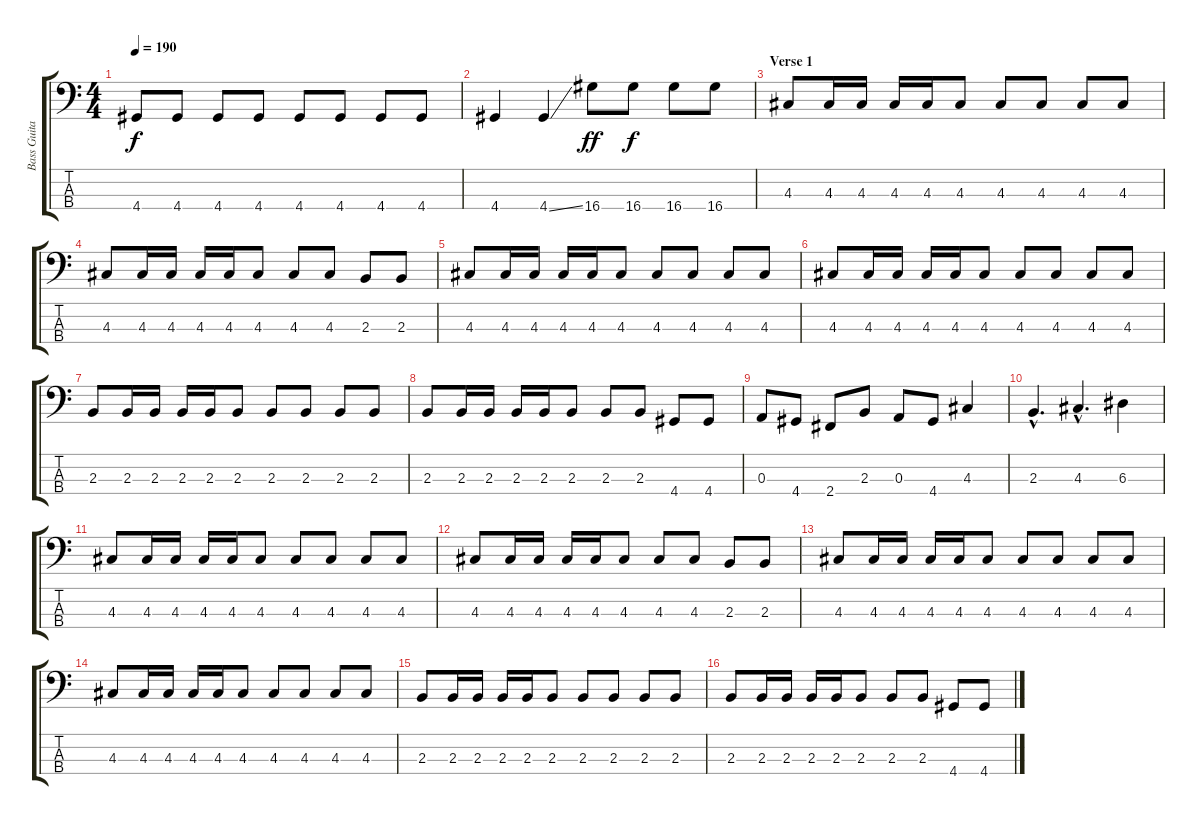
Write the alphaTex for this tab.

\track ("Bass Guitar" "Bass Guita") {instrument electricbassfinger}
\staff {score tabs}
\tuning (G2 D2 A1 E1) {hide}
\ts (4 4)
\tempo 190
\clef f4
\ks c
4.4.8{dy f} 4.4.8 4.4.8 4.4.8 4.4.8 4.4.8 4.4.8 4.4.8 |
4.4.4 4.4{ss}.4 16.4.8{dy ff} 16.4.8{dy f} 16.4.8 16.4.8 |
\section ("" "Verse 1")
4.3.8 4.3.16 4.3.16 4.3.16 4.3.16 4.3.8 4.3.8 4.3.8 4.3.8 4.3.8 |
4.3.8 4.3.16 4.3.16 4.3.16 4.3.16 4.3.8 4.3.8 4.3.8 2.3.8 2.3.8 |
4.3.8 4.3.16 4.3.16 4.3.16 4.3.16 4.3.8 4.3.8 4.3.8 4.3.8 4.3.8 |
4.3.8 4.3.16 4.3.16 4.3.16 4.3.16 4.3.8 4.3.8 4.3.8 4.3.8 4.3.8 |
2.3.8 2.3.16 2.3.16 2.3.16 2.3.16 2.3.8 2.3.8 2.3.8 2.3.8 2.3.8 |
2.3.8 2.3.16 2.3.16 2.3.16 2.3.16 2.3.8 2.3.8 2.3.8 4.4.8 4.4.8 |
0.3.8 4.4.8 2.4.8 2.3.8 0.3.8 4.4.8 4.3.4 |
2.3{hac}.4{d} 4.3{hac}.4{d} 6.3.4 |
4.3.8 4.3.16 4.3.16 4.3.16 4.3.16 4.3.8 4.3.8 4.3.8 4.3.8 4.3.8 |
4.3.8 4.3.16 4.3.16 4.3.16 4.3.16 4.3.8 4.3.8 4.3.8 2.3.8 2.3.8 |
4.3.8 4.3.16 4.3.16 4.3.16 4.3.16 4.3.8 4.3.8 4.3.8 4.3.8 4.3.8 |
4.3.8 4.3.16 4.3.16 4.3.16 4.3.16 4.3.8 4.3.8 4.3.8 4.3.8 4.3.8 |
2.3.8 2.3.16 2.3.16 2.3.16 2.3.16 2.3.8 2.3.8 2.3.8 2.3.8 2.3.8 |
2.3.8 2.3.16 2.3.16 2.3.16 2.3.16 2.3.8 2.3.8 2.3.8 4.4.8 4.4.8
